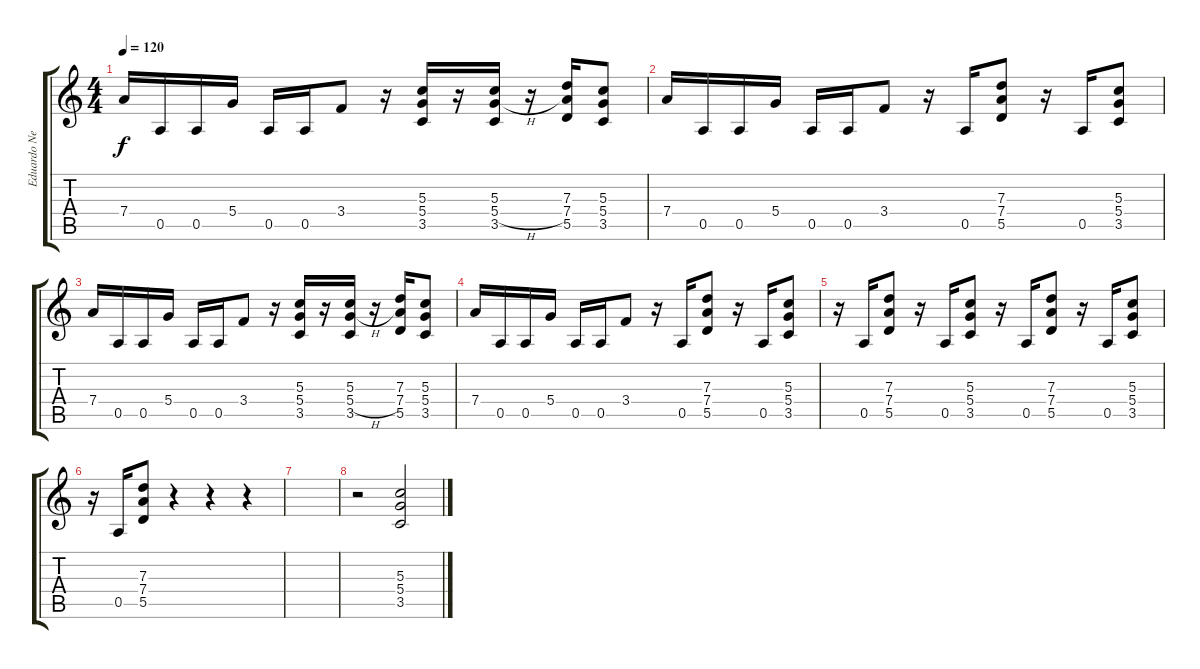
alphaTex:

\track ("Eduardo Neves - Guitar" "Eduardo Ne") {instrument overdrivenguitar}
\staff {score tabs}
\tuning (E4 B3 G3 D3 A2 E2) {hide}
\ts (4 4)
\tempo 120
\clef g2
\ks c
7.4.16{dy f} 0.5.16 0.5.16 5.4.16 0.5.16 0.5.16 3.4.8 r.16 (5.3 5.4 3.5).16 r.16 (5.3 5.4{h} 3.5).16 r.16 (7.3 7.4 5.5).16 (5.3 5.4 3.5).8 |
7.4.16 0.5.16 0.5.16 5.4.16 0.5.16 0.5.16 3.4.8 r.16 0.5.16 (7.3 7.4 5.5).8 r.16 0.5.16 (5.3 5.4 3.5).8 |
7.4.16 0.5.16 0.5.16 5.4.16 0.5.16 0.5.16 3.4.8 r.16 (5.3 5.4 3.5).16 r.16 (5.3 5.4{h} 3.5).16 r.16 (7.3 7.4 5.5).16 (5.3 5.4 3.5).8 |
7.4.16 0.5.16 0.5.16 5.4.16 0.5.16 0.5.16 3.4.8 r.16 0.5.16 (7.3 7.4 5.5).8 r.16 0.5.16 (5.3 5.4 3.5).8 |
r.16 0.5.16 (7.3 7.4 5.5).8 r.16 0.5.16 (5.3 5.4 3.5).8 r.16 0.5.16 (7.3 7.4 5.5).8 r.16 0.5.16 (5.3 5.4 3.5).8 |
r.16 0.5.16 (7.3 7.4 5.5).8 r.4 r.4 r.4 |
|
r.2 (5.3 5.4 3.5).2
